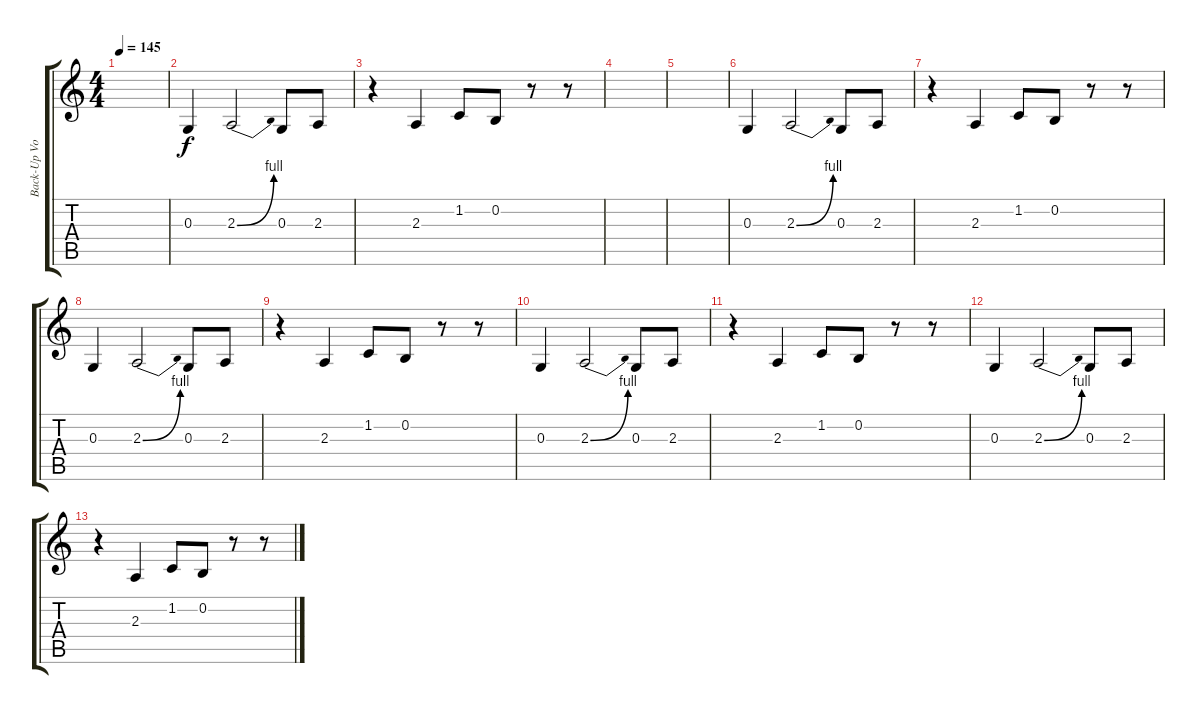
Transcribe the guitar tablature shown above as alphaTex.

\track ("Back-Up Vocals" "Back-Up Vo") {instrument lead1square}
\staff {score tabs}
\tuning (E4 B3 G3 D3 A2 E2) {hide}
\ts (4 4)
\tempo 145
\clef g2
\ks c
|
0.3.4 2.3{be (bend 0 0 60 4)}.2 0.3.8 2.3.8 |
r.4 2.3.4 1.2.8 0.2.8 r.8 r.8 |
|
|
0.3.4 2.3{be (bend 0 0 60 4)}.2 0.3.8 2.3.8 |
r.4 2.3.4 1.2.8 0.2.8 r.8 r.8 |
0.3.4 2.3{be (bend 0 0 60 4)}.2 0.3.8 2.3.8 |
r.4 2.3.4 1.2.8 0.2.8 r.8 r.8 |
0.3.4 2.3{be (bend 0 0 60 4)}.2 0.3.8 2.3.8 |
r.4 2.3.4 1.2.8 0.2.8 r.8 r.8 |
0.3.4 2.3{be (bend 0 0 60 4)}.2 0.3.8 2.3.8 |
r.4 2.3.4 1.2.8 0.2.8 r.8 r.8
